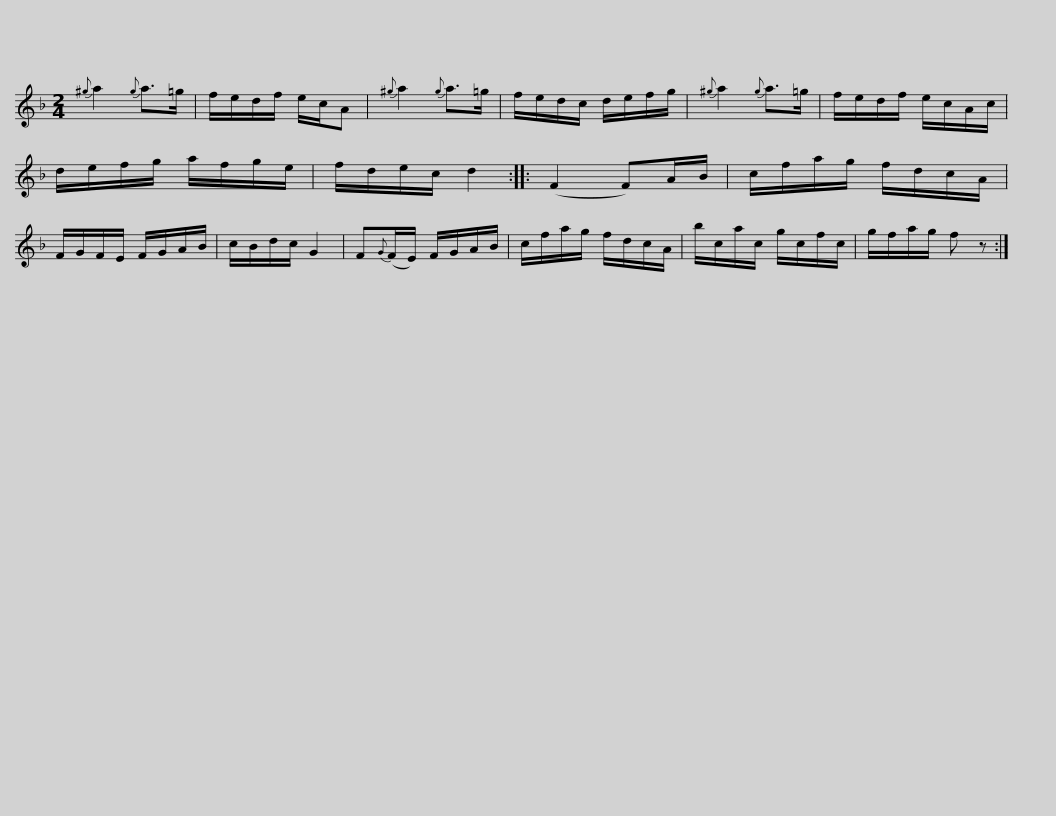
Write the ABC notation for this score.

X:1
L:1/8
M:2/4
I:linebreak $
K:Dmin
V:1 treble
V:1
{^g} a2{g} a>=g | f/e/d/f/ e/c/A |{^g} a2{g} a>=g | f/e/d/c/ d/e/f/g/ |{^g} a2{g} a>=g | %5
 f/e/d/f/ e/c/A/c/ |$ d/e/f/g/ a/f/g/e/ | f/d/e/c/ d2 :: (F2 F)A/B/ | c/f/a/g/ f/d/c/A/ | %10
 F/G/F/E/ F/G/A/B/ | c/B/d/c/ G2 | F{G}(F/E/) F/G/A/B/ |$ c/f/a/g/ f/d/c/A/ | b/c/a/c/ g/c/f/c/ | %15
 g/f/a/g/ f z :| %16
